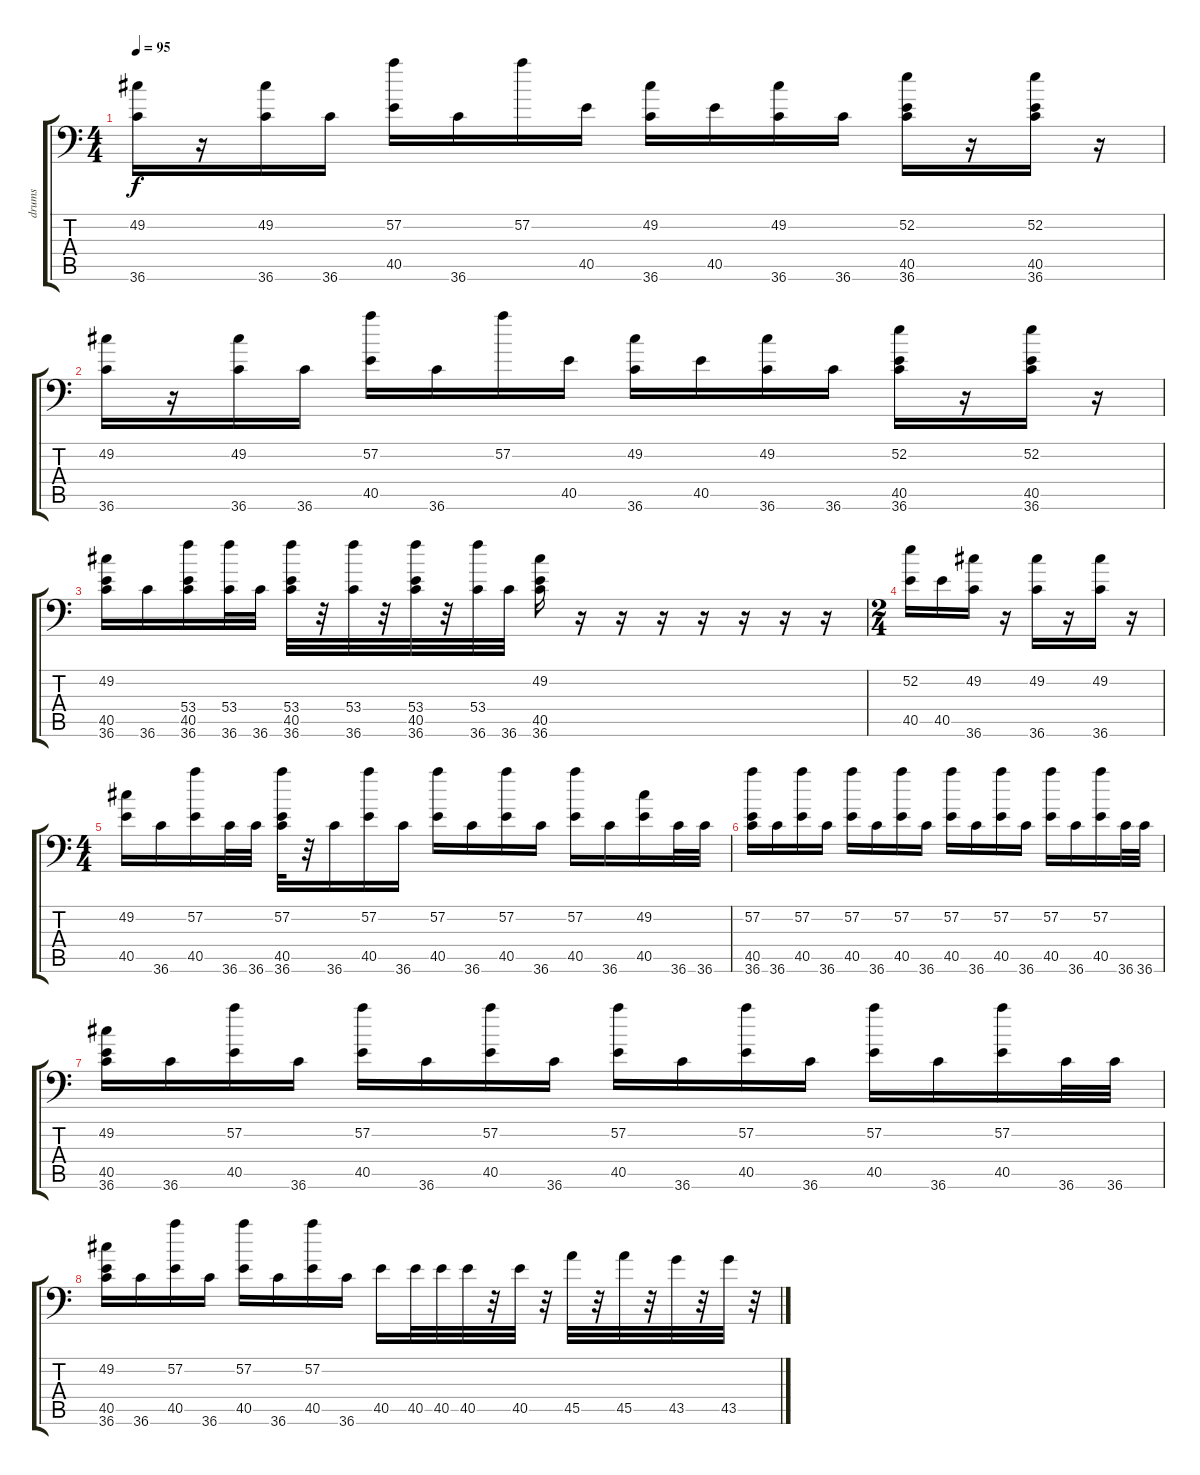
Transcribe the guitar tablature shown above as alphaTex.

\track ("drums" "drums") {instrument acousticgrandpiano}
\staff {score tabs}
\tuning (C-1 C-1 C-1 C-1 C-1 C-1) {hide}
\ts (4 4)
\tempo 95
\clef f4
\ks c
(49.2 36.6).16{dy f} r.16 (49.2 36.6).16 36.6.16 (57.2 40.5).16 36.6.16 57.2.16 40.5.16 (49.2 36.6).16 40.5.16 (49.2 36.6).16 36.6.16 (52.2 40.5 36.6).16 r.16 (52.2 40.5 36.6).16 r.16 |
(49.2 36.6).16 r.16 (49.2 36.6).16 36.6.16 (57.2 40.5).16 36.6.16 57.2.16 40.5.16 (49.2 36.6).16 40.5.16 (49.2 36.6).16 36.6.16 (52.2 40.5 36.6).16 r.16 (52.2 40.5 36.6).16 r.16 |
(49.2 40.5 36.6).16 36.6.16 (53.4 40.5 36.6).16 (53.4 36.6).32 36.6.32 (53.4 40.5 36.6).32 r.32 (53.4 36.6).32 r.32 (53.4 40.5 36.6).32 r.32 (53.4 36.6).32 36.6.32 (49.2 40.5 36.6).16 r.16 r.16 r.16 r.16 r.16 r.16 r.16 |
\ts (2 4)
(52.2 40.5).16 40.5.16 (49.2 36.6).16 r.16 (49.2 36.6).16 r.16 (49.2 36.6).16 r.16 |
\ts (4 4)
(49.2 40.5).16 36.6.16 (57.2 40.5).16 36.6.32 36.6.32 (57.2 40.5 36.6).32 r.32 36.6.16 (57.2 40.5).16 36.6.16 (57.2 40.5).16 36.6.16 (57.2 40.5).16 36.6.16 (57.2 40.5).16 36.6.16 (49.2 40.5).16 36.6.32 36.6.32 |
(57.2 40.5 36.6).16 36.6.16 (57.2 40.5).16 36.6.16 (57.2 40.5).16 36.6.16 (57.2 40.5).16 36.6.16 (57.2 40.5).16 36.6.16 (57.2 40.5).16 36.6.16 (57.2 40.5).16 36.6.16 (57.2 40.5).16 36.6.32 36.6.32 |
(49.2 40.5 36.6).16 36.6.16 (57.2 40.5).16 36.6.16 (57.2 40.5).16 36.6.16 (57.2 40.5).16 36.6.16 (57.2 40.5).16 36.6.16 (57.2 40.5).16 36.6.16 (57.2 40.5).16 36.6.16 (57.2 40.5).16 36.6.32 36.6.32 |
(49.2 40.5 36.6).16 36.6.16 (57.2 40.5).16 36.6.16 (57.2 40.5).16 36.6.16 (57.2 40.5).16 36.6.16 40.5.16 40.5.32 40.5.32 40.5.32 r.32 40.5.32 r.32 45.5.32 r.32 45.5.32 r.32 43.5.32 r.32 43.5.32 r.32
